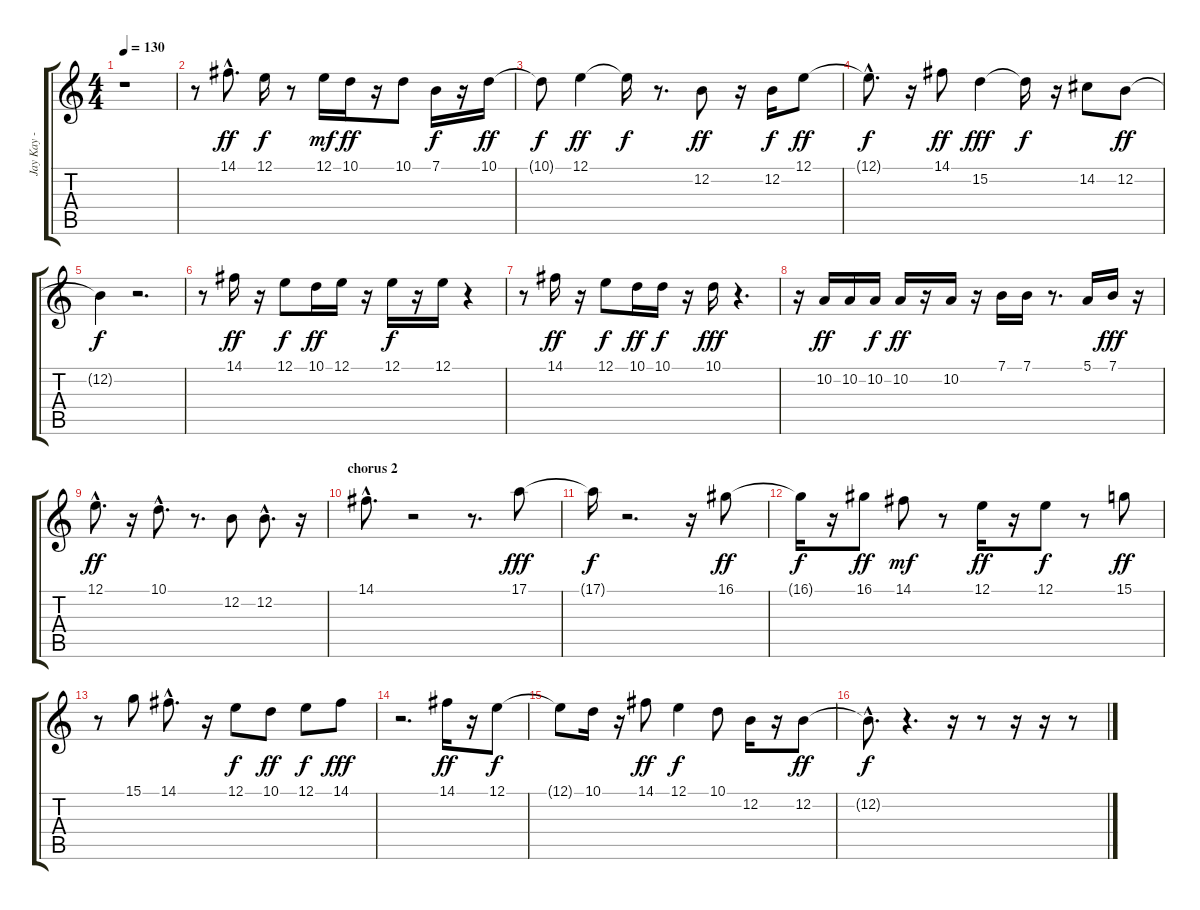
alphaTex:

\track ("Jay Kay - Voice" "Jay Kay - ") {instrument lead6voice}
\staff {score tabs}
\tuning (E4 B3 G3 D3 A2 E2) {hide}
\ts (4 4)
\tempo 130
\clef g2
\ks c
r.1{dy ff} |
r.8 14.1{hac}.8{d} 12.1.16{dy f} r.8 12.1.16{dy mf} 10.1.16{dy ff} r.16 10.1.8 7.1.16{dy f} r.16 10.1.16{dy ff} |
10.1{t}.8{dy f} 12.1.4{dy ff} 12.1{t}.16{dy f} r.8{d} 12.2.8{dy ff} r.16 12.2.16{dy f} 12.1.8{dy ff} |
12.1{hac t}.8{d dy f} r.16 14.1.8{dy ff} 15.2.4{dy fff} 15.2{t}.16{dy f} r.16 14.2.8 12.2.8{dy ff} |
12.2{t}.4{dy f} r.2{d} |
r.8 14.1.16{dy ff} r.16 12.1.8{dy f} 10.1.16{dy ff} 12.1.16 r.16 12.1.16{dy f} r.16 12.1.16 r.4 |
r.8 14.1.16{dy ff} r.16 12.1.8{dy f} 10.1.16{dy ff} 10.1.16{dy f} r.16 10.1.16{dy fff} r.4{d} |
r.16 10.2.16{dy ff} 10.2.16 10.2.16{dy f} 10.2.16{dy ff} r.16 10.2.16 r.16 7.1.16 7.1.16 r.8{d} 5.1.16 7.1.16{dy fff} r.16 |
12.1{hac}.8{d dy ff} r.16 10.1{hac}.8{d} r.8{d} 12.2.8 12.2{hac}.8{d} r.16 |
\section ("" "chorus 2")
14.1{hac}.8{d} r.2 r.8{d} 17.1.8{dy fff} |
17.1{t}.16{dy f} r.2{d} r.16 16.1.8{dy ff} |
16.1{t}.16{dy f} r.16 16.1.8{dy ff} 14.1.8{dy mf} r.8 12.1.16{dy ff} r.16 12.1.8{dy f} r.8 15.1.8{dy ff} |
r.8 15.1.8 14.1{hac}.8{d} r.16 12.1.8{dy f} 10.1.8{dy ff} 12.1.8{dy f} 14.1.8{dy fff} |
r.2{d} 14.1.16{dy ff} r.16 12.1.8{dy f} |
12.1{t}.8 10.1.16 r.16 14.1.8{dy ff} 12.1.4{dy f} 10.1.8 12.2.16 r.16 12.2.8{dy ff} |
12.2{hac t}.8{d dy f} r.4{d} r.16 r.8 r.16 r.16 r.8
